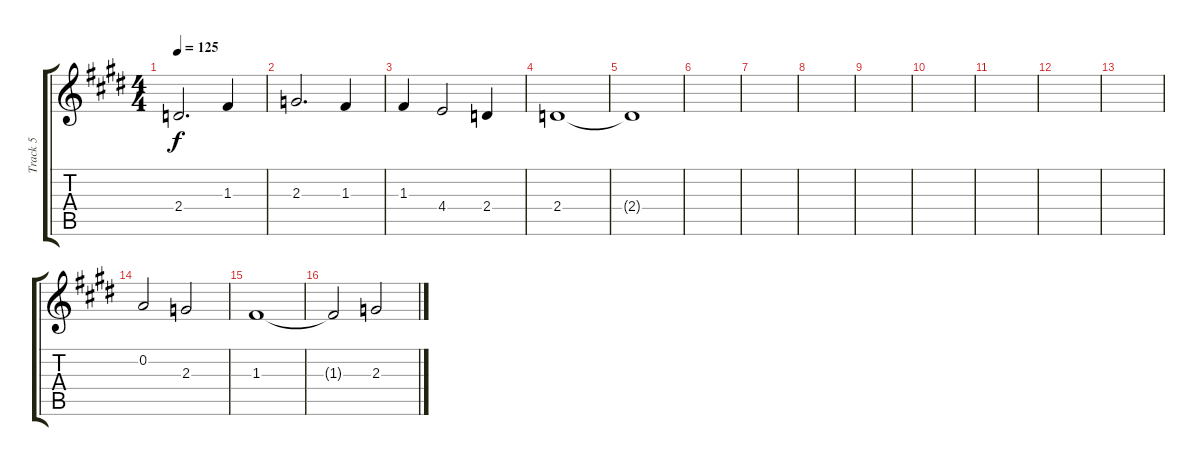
\track ("Track 5" "Track 5") {instrument acousticguitarnylon}
\staff {score tabs}
\tuning (D4 A3 F3 C3 G2 D2) {hide}
\ts (4 4)
\tempo 125
\clef g2
\ks e
2.4.2{d dy f} 1.3.4 |
2.3.2{d} 1.3.4 |
1.3.4 4.4.2 2.4.4 |
2.4.1 |
2.4{t}.1 |
|
|
|
|
|
|
|
|
0.2.2 2.3.2 |
1.3.1 |
1.3{t}.2 2.3.2
